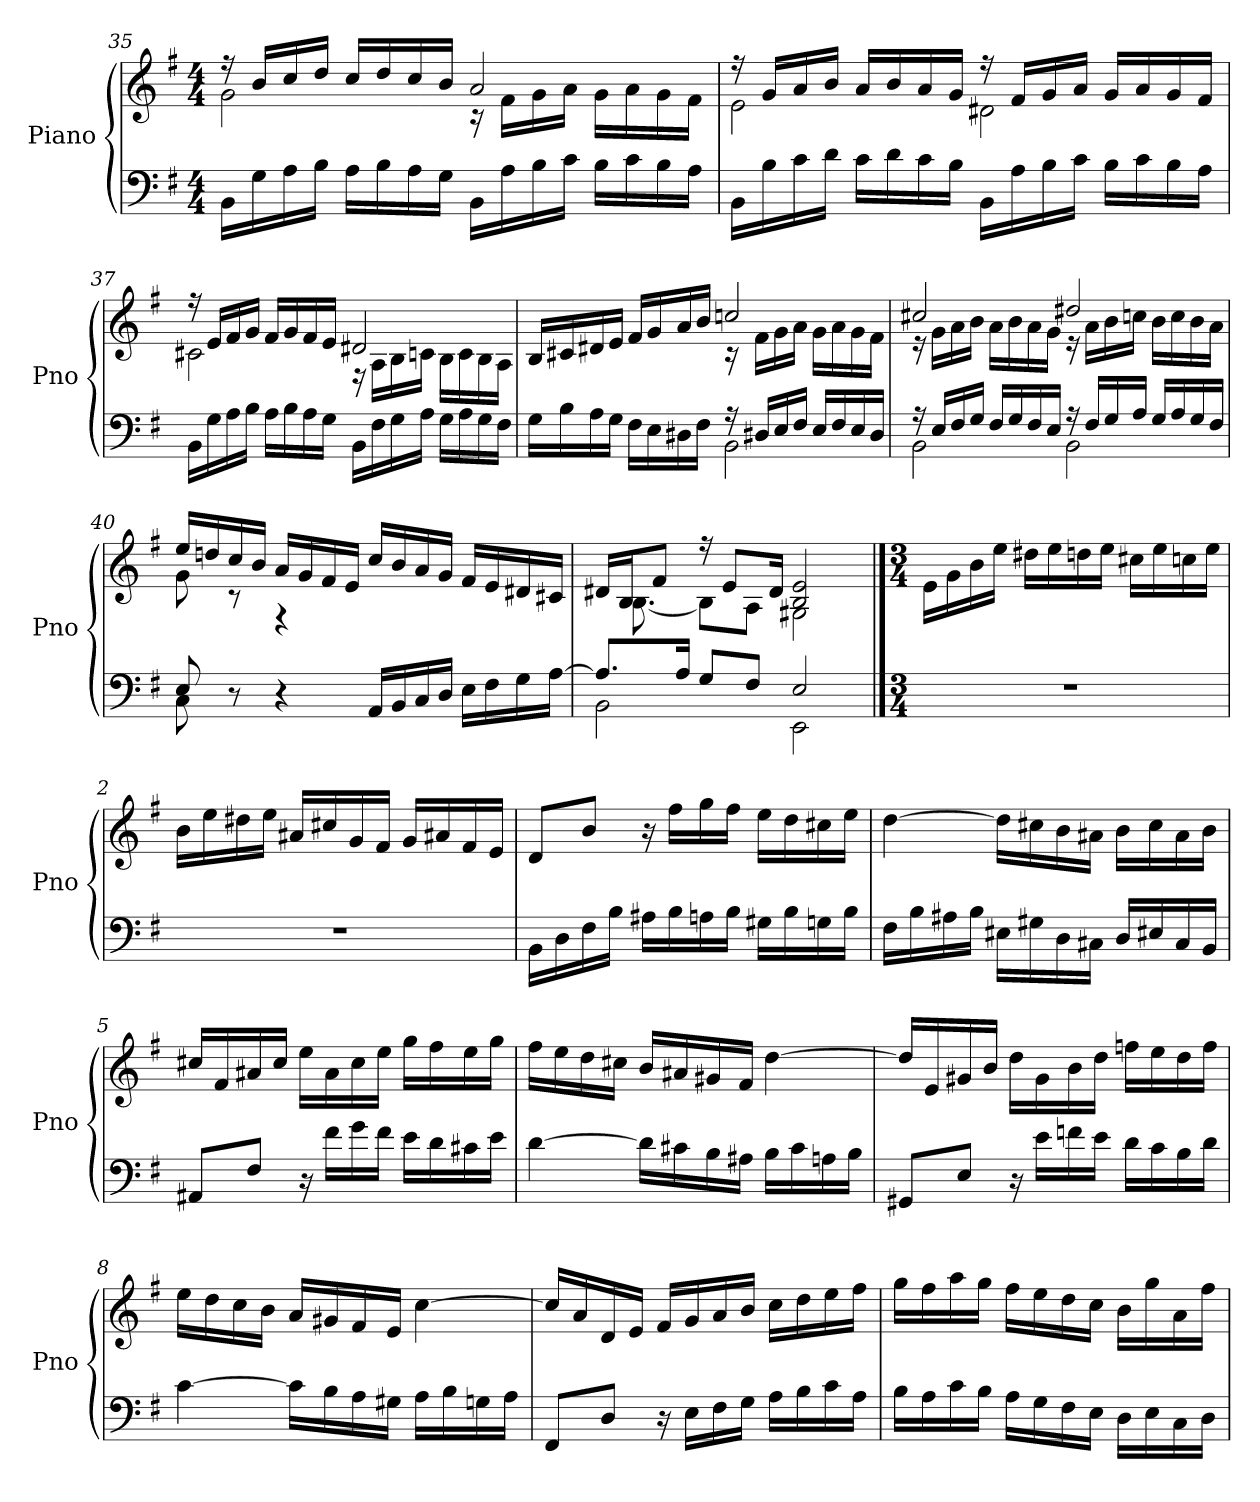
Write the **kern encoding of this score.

**kern	**kern
*part1	*part1
*staff2	*staff1
*I"Piano	*
*I'Pno	*
*clefF4	*clefG2
*k[f#]	*k[f#]
*M4/4	*M4/4
=35	=35
*	*^
16BB\LL	16r	2g\
16G\	16b/LL	.
16A\	16cc/	.
16B\JJ	16dd/JJ	.
16A\LL	16cc/LL	.
16B\	16dd/	.
16A\	16cc/	.
16G\JJ	16b/JJ	.
16BB\LL	2a/	16r
16A\	.	16f#\LL
16B\	.	16g\
16c\JJ	.	16a\JJ
16B\LL	.	16g\LL
16c\	.	16a\
16B\	.	16g\
16A\JJ	.	16f#\JJ
=36	=36	=36
16BB\LL	16r	2e\
16B\	16g/LL	.
16c\	16a/	.
16d\JJ	16b/JJ	.
16c\LL	16a/LL	.
16d\	16b/	.
16c\	16a/	.
16B\JJ	16g/JJ	.
16BB\LL	16r	2d#X\
16A\	16f#/LL	.
16B\	16g/	.
16c\JJ	16a/JJ	.
16B\LL	16g/LL	.
16c\	16a/	.
16B\	16g/	.
16A\JJ	16f#/JJ	.
=37	=37	=37
16BB\LL	16r	2c#X\
16G\	16e/LL	.
16A\	16f#/	.
16B\JJ	16g/JJ	.
16A\LL	16f#/LL	.
16B\	16g/	.
16A\	16f#/	.
16G\JJ	16e/JJ	.
16BB\LL	2d#X/	16r
16F#\	.	16A\LL
16G\	.	16B\
16A\JJ	.	16cn\JJ
16G\LL	.	16B\LL
16A\	.	16c\
16G\	.	16B\
16F#\JJ	.	16A\JJ
=38	=38	=38
*^	*	*
16G\LL	2ryy	16B/LL	2ryy
16B\	.	16c#X/	.
16A\	.	16d#X/	.
16G\JJ	.	16e/JJ	.
16F#\LL	.	16f#/LL	.
16E\	.	16g/	.
16D#X\	.	16a/	.
16F#\JJ	.	16b/JJ	.
16r	2BB\	2ccn/	16r
16D#X/LL	.	.	16f#\LL
16E/	.	.	16g\
16F#/JJ	.	.	16a\JJ
16E/LL	.	.	16g\LL
16F#/	.	.	16a\
16E/	.	.	16g\
16D#/JJ	.	.	16f#\JJ
=39	=39	=39	=39
16r	2BB\	2cc#X/	16r
16E/LL	.	.	16g\LL
16F#/	.	.	16a\
16G/JJ	.	.	16b\JJ
16F#/LL	.	.	16a\LL
16G/	.	.	16b\
16F#/	.	.	16a\
16E/JJ	.	.	16g\JJ
16r	2BB\	2dd#X/	16r
16F#/LL	.	.	16a\LL
16G/	.	.	16b\
16A/JJ	.	.	16ccn\JJ
16G/LL	.	.	16b\LL
16A/	.	.	16cc\
16G/	.	.	16b\
16F#/JJ	.	.	16a\JJ
=40	=40	=40	=40
8E/	8C\	16ee/LL	8g\
.	.	16ddn/	.
8r	8ryy	16cc/	8r
.	.	16b/JJ	.
4r	4ryy	16a/LL	4r
.	.	16g/	.
.	.	16f#/	.
.	.	16e/JJ	.
16AA/LL	2ryy	16cc/LL	2ryy
16BB/	.	16b/	.
16C/	.	16a/	.
16D/JJ	.	16g/JJ	.
16E\LL	.	16f#/LL	.
16F#\	.	16e/	.
16G\	.	16d#X/	.
[16A\JJ	.	16c#X/JJ	.
=41	=41	=41	=41
8.A/L]	2BB\	16d#X/LL	16ryy
.	.	16B/J	[8.B\
.	.	8f#/J	.
16A/Jk	.	.	.
8G/L	.	16r	8B\L]
.	.	8e/L	.
8F#/J	.	.	8A\J
.	.	16d#/Jk	.
2E/	2EE\	2B/ 2e/	2G#X\
*v	*v	*	*
*	*v	*v
==1	==1
*M3/4	*M3/4
*^	*^
!	!	!LO:TX:a:i:t=a 2 voci	!
*v	*v	*	*
*	*v	*v
2.r	16e\LL
.	16g\
.	16b\
.	16ee\JJ
.	16dd#X\LL
.	16ee\
.	16ddn\
.	16ee\JJ
.	16cc#X\LL
.	16ee\
.	16ccn\
.	16ee\JJ
=2	=2
2.r	16b\LL
.	16ee\
.	16dd#X\
.	16ee\JJ
.	16a#X/LL
.	16cc#X/
.	16g/
.	16f#/JJ
.	16g/LL
.	16a#X/
.	16f#/
.	16e/JJ
=3	=3
16BB\LL	8d/L
16D\	.
16F#\	8b/J
16B\JJ	.
16A#X\LL	16r
16B\	16ff#\LL
16An\	16gg\
16B\JJ	16ff#\JJ
16G#X\LL	16ee\LL
16B\	16dd\
16Gn\	16cc#X\
16B\JJ	16ee\JJ
=4	=4
16F#\LL	[4dd\
16B\	.
16A#X\	.
16B\JJ	.
16E#X\LL	16dd\LL]
16G#X\	16cc#X\
16D\	16b\
16C#X\JJ	16a#X\JJ
16D/LL	16b\LL
16E#X/	16cc#\
16C#/	16a#\
16BB/JJ	16b\JJ
=5	=5
8AA#X/L	16cc#X/LL
.	16f#/
8F#/J	16a#X/
.	16cc#/JJ
16r	16ee\LL
16f#\LL	16a#\
16g\	16cc#\
16f#\JJ	16ee\JJ
16e\LL	16gg\LL
16d\	16ff#\
16c#X\	16ee\
16e\JJ	16gg\JJ
=6	=6
[4d\	16ff#\LL
.	16ee\
.	16dd\
.	16cc#X\JJ
16d\LL]	16b/LL
16c#X\	16a#X/
16B\	16g#X/
16A#X\JJ	16f#/JJ
16B\LL	[4dd\
16c#\	.
16An\	.
16B\JJ	.
=7	=7
8GG#X/L	16dd/LL]
.	16e/
8E/J	16g#X/
.	16b/JJ
16r	16dd\LL
16e\LL	16g#\
16fn\	16b\
16e\JJ	16dd\JJ
16d\LL	16ffn\LL
16c\	16ee\
16B\	16dd\
16d\JJ	16ff\JJ
=8	=8
[4c\	16ee\LL
.	16dd\
.	16cc\
.	16b\JJ
16c\LL]	16a/LL
16B\	16g#X/
16A\	16f#/
16G#X\JJ	16e/JJ
16A\LL	[4cc\
16B\	.
16Gn\	.
16A\JJ	.
=9	=9
8FF#/L	16cc/LL]
.	16a/
8D/J	16d/
.	16e/JJ
16r	16f#/LL
16E\LL	16g/
16F#\	16a/
16G\JJ	16b/JJ
16A\LL	16cc\LL
16B\	16dd\
16c\	16ee\
16A\JJ	16ff#\JJ
=10	=10
16B\LL	16gg\LL
16A\	16ff#\
16c\	16aa\
16B\JJ	16gg\JJ
16A\LL	16ff#\LL
16G\	16ee\
16F#\	16dd\
16E\JJ	16cc\JJ
16D\LL	16b\LL
16E\	16gg\
16C\	16a\
16D\JJ	16ff#\JJ
=	=
*-	*-
